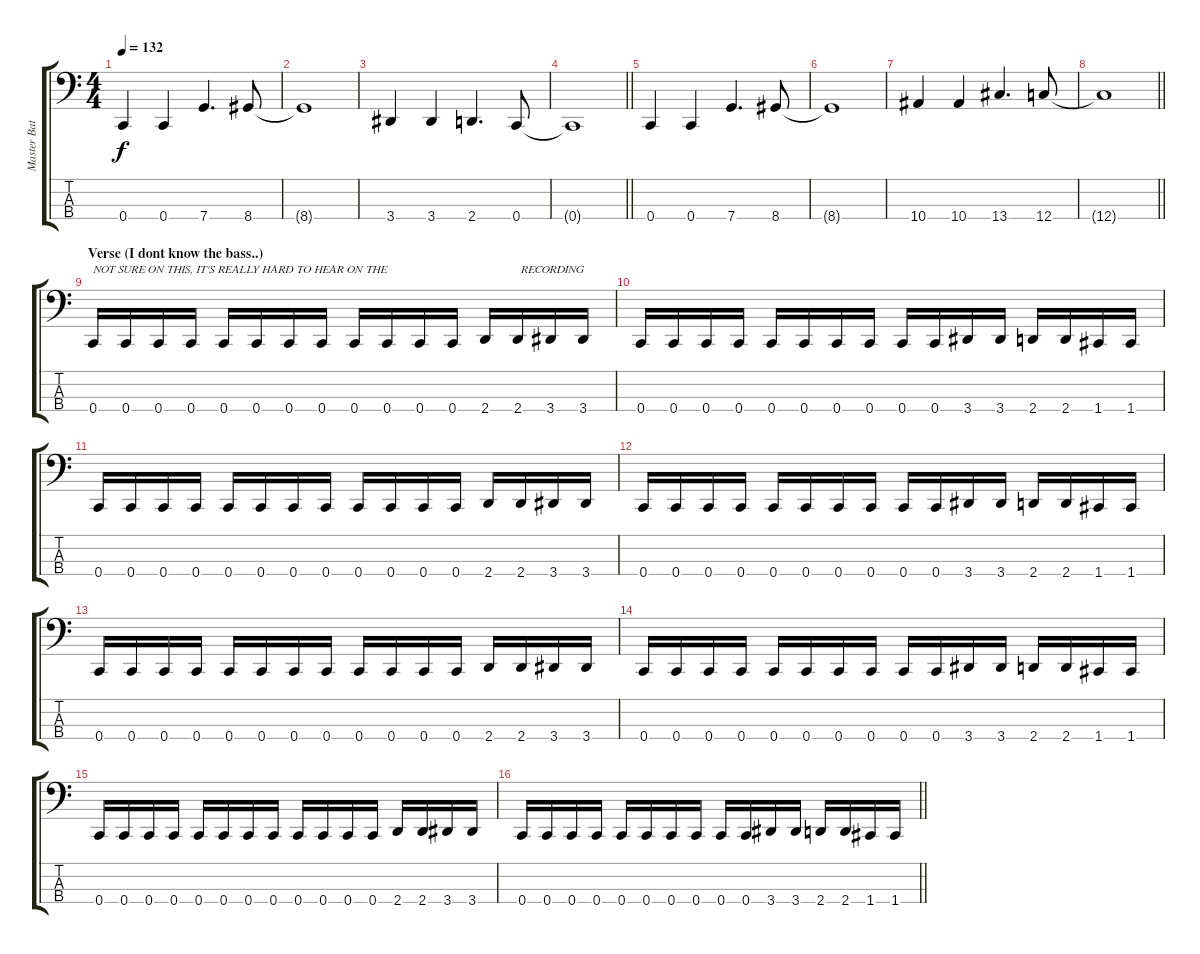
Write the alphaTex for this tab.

\track ("Master Bates" "Master Bat") {instrument electricbassfinger}
\staff {score tabs}
\tuning (F2 C2 G1 C1) {hide}
\ts (4 4)
\section ("" "")
\tempo 132
\clef f4
\ks c
0.4.4{dy f} 0.4.4 7.4.4{d} 8.4.8 |
8.4{t}.1 |
3.4.4 3.4.4 2.4.4{d} 0.4.8 |
\barLineRight lightlight
0.4{t}.1 |
0.4.4 0.4.4 7.4.4{d} 8.4.8 |
8.4{t}.1 |
10.4.4 10.4.4 13.4.4{d} 12.4.8 |
\barLineRight lightlight
12.4{t}.1 |
\section ("" "Verse (I dont know the bass..)")
0.4.16{txt "NOT SURE ON THIS, IT'S REALLY HARD TO HEAR ON THE " volume 12} 0.4.16 0.4.16 0.4.16 0.4.16 0.4.16 0.4.16 0.4.16 0.4.16 0.4.16 0.4.16 0.4.16 2.4.16 2.4.16{txt " RECORDING"} 3.4.16 3.4.16 |
0.4.16 0.4.16 0.4.16 0.4.16 0.4.16 0.4.16 0.4.16 0.4.16 0.4.16 0.4.16 3.4.16 3.4.16 2.4.16 2.4.16 1.4.16 1.4.16 |
0.4.16 0.4.16 0.4.16 0.4.16 0.4.16 0.4.16 0.4.16 0.4.16 0.4.16 0.4.16 0.4.16 0.4.16 2.4.16 2.4.16 3.4.16 3.4.16 |
0.4.16 0.4.16 0.4.16 0.4.16 0.4.16 0.4.16 0.4.16 0.4.16 0.4.16 0.4.16 3.4.16 3.4.16 2.4.16 2.4.16 1.4.16 1.4.16 |
0.4.16 0.4.16 0.4.16 0.4.16 0.4.16 0.4.16 0.4.16 0.4.16 0.4.16 0.4.16 0.4.16 0.4.16 2.4.16 2.4.16 3.4.16 3.4.16 |
0.4.16 0.4.16 0.4.16 0.4.16 0.4.16 0.4.16 0.4.16 0.4.16 0.4.16 0.4.16 3.4.16 3.4.16 2.4.16 2.4.16 1.4.16 1.4.16 |
0.4.16 0.4.16 0.4.16 0.4.16 0.4.16 0.4.16 0.4.16 0.4.16 0.4.16 0.4.16 0.4.16 0.4.16 2.4.16 2.4.16 3.4.16 3.4.16 |
\barLineRight lightlight
0.4.16 0.4.16 0.4.16 0.4.16 0.4.16 0.4.16 0.4.16 0.4.16 0.4.16 0.4.16 3.4.16 3.4.16 2.4.16 2.4.16 1.4.16 1.4.16
